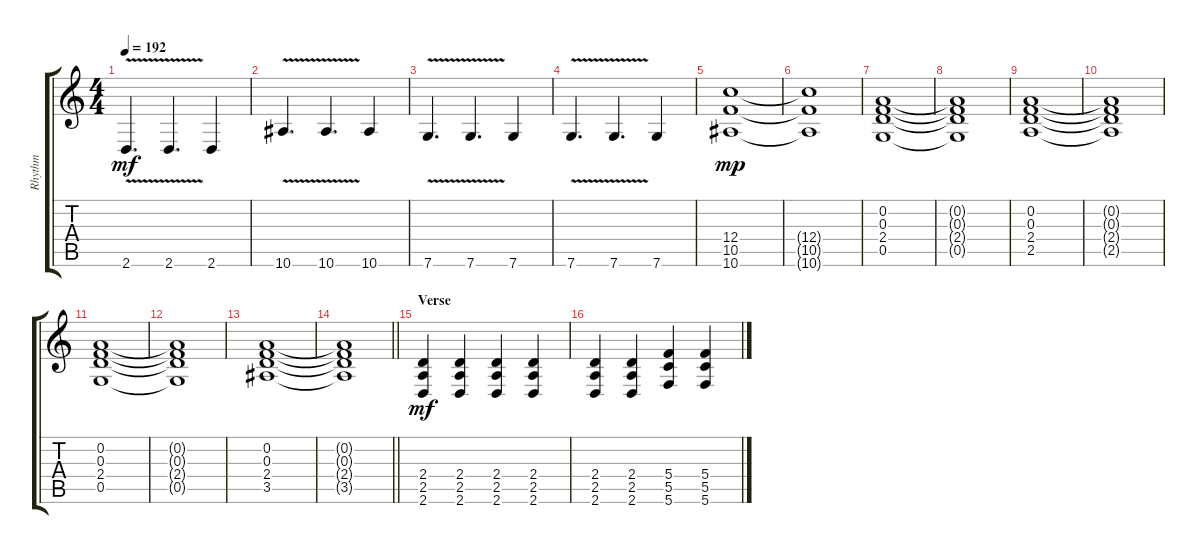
\track ("Rhythm" "Rhythm") {instrument distortionguitar}
\staff {score tabs}
\tuning (D4 A3 F3 C3 G2 C2) {hide}
\ts (4 4)
\tempo 192
\clef g2
\ks c
2.6{v}.4{d dy mf} 2.6{v}.4{d} 2.6.4 |
10.6{v}.4{d} 10.6{v}.4{d} 10.6.4 |
7.6{v}.4{d} 7.6{v}.4{d} 7.6.4 |
7.6{v}.4{d} 7.6{v}.4{d} 7.6.4 |
(12.4 10.5 10.6).1{dy mp} |
(12.4{t} 10.5{t} 10.6{t}).1 |
(0.2 0.3 2.4 0.5).1 |
(0.2{t} 0.3{t} 2.4{t} 0.5{t}).1 |
(0.2 0.3 2.4 2.5).1 |
(0.2{t} 0.3{t} 2.4{t} 2.5{t}).1 |
(0.2 0.3 2.4 0.5).1 |
(0.2{t} 0.3{t} 2.4{t} 0.5{t}).1 |
(0.2 0.3 2.4 3.5).1 |
\barLineRight lightlight
(0.2{t} 0.3{t} 2.4{t} 3.5{t}).1 |
\section ("" "Verse")
(2.4 2.5 2.6).4{dy mf} (2.4 2.5 2.6).4 (2.4 2.5 2.6).4 (2.4 2.5 2.6).4 |
(2.4 2.5 2.6).4 (2.4 2.5 2.6).4 (5.4 5.5 5.6).4 (5.4 5.5 5.6).4
